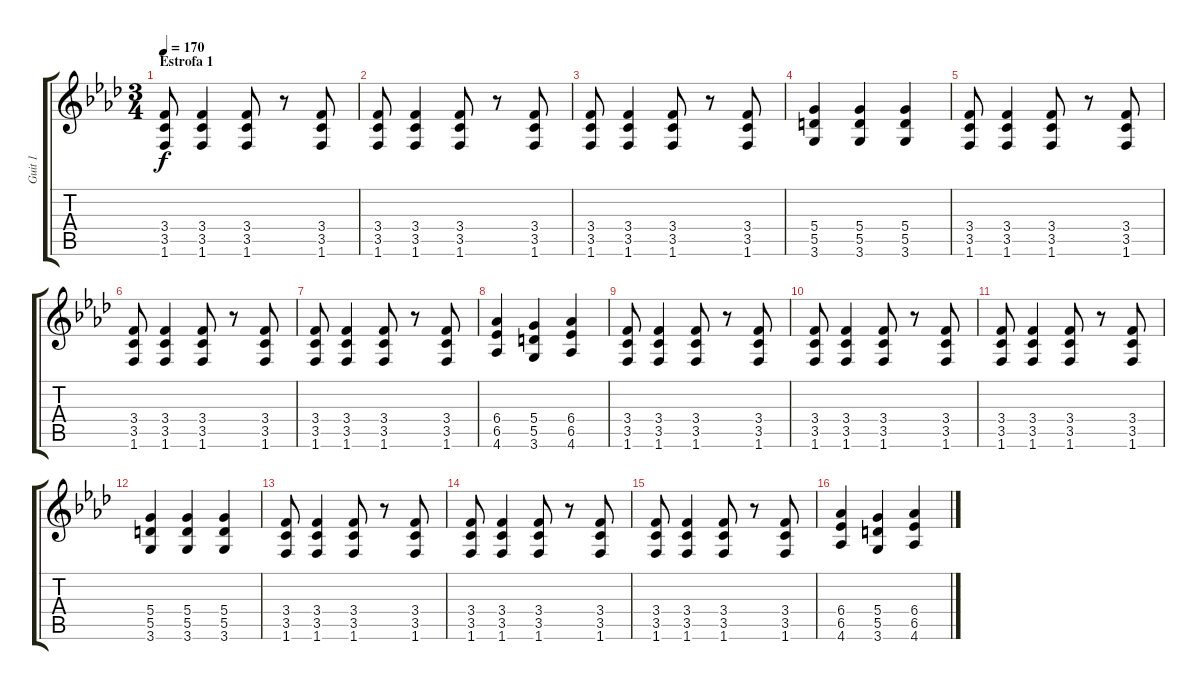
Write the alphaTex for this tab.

\track ("Guit 1" "Guit 1") {instrument overdrivenguitar}
\staff {score tabs}
\tuning (E4 B3 G3 D3 A2 E2) {hide}
\ts (3 4)
\section ("" "Estrofa 1")
\tempo 170
\clef g2
\ks fminor
(3.4 3.5 1.6).8{dy f} (3.4 3.5 1.6).4 (3.4 3.5 1.6).8 r.8 (3.4 3.5 1.6).8 |
(3.4 3.5 1.6).8 (3.4 3.5 1.6).4 (3.4 3.5 1.6).8 r.8 (3.4 3.5 1.6).8 |
(3.4 3.5 1.6).8 (3.4 3.5 1.6).4 (3.4 3.5 1.6).8 r.8 (3.4 3.5 1.6).8 |
(5.4 5.5 3.6).4 (5.4 5.5 3.6).4 (5.4 5.5 3.6).4 |
(3.4 3.5 1.6).8 (3.4 3.5 1.6).4 (3.4 3.5 1.6).8 r.8 (3.4 3.5 1.6).8 |
(3.4 3.5 1.6).8 (3.4 3.5 1.6).4 (3.4 3.5 1.6).8 r.8 (3.4 3.5 1.6).8 |
(3.4 3.5 1.6).8 (3.4 3.5 1.6).4 (3.4 3.5 1.6).8 r.8 (3.4 3.5 1.6).8 |
(6.4 6.5 4.6).4 (5.4 5.5 3.6).4 (6.4 6.5 4.6).4 |
(3.4 3.5 1.6).8 (3.4 3.5 1.6).4 (3.4 3.5 1.6).8 r.8 (3.4 3.5 1.6).8 |
(3.4 3.5 1.6).8 (3.4 3.5 1.6).4 (3.4 3.5 1.6).8 r.8 (3.4 3.5 1.6).8 |
(3.4 3.5 1.6).8 (3.4 3.5 1.6).4 (3.4 3.5 1.6).8 r.8 (3.4 3.5 1.6).8 |
(5.4 5.5 3.6).4 (5.4 5.5 3.6).4 (5.4 5.5 3.6).4 |
(3.4 3.5 1.6).8 (3.4 3.5 1.6).4 (3.4 3.5 1.6).8 r.8 (3.4 3.5 1.6).8 |
(3.4 3.5 1.6).8 (3.4 3.5 1.6).4 (3.4 3.5 1.6).8 r.8 (3.4 3.5 1.6).8 |
(3.4 3.5 1.6).8 (3.4 3.5 1.6).4 (3.4 3.5 1.6).8 r.8 (3.4 3.5 1.6).8 |
(6.4 6.5 4.6).4 (5.4 5.5 3.6).4 (6.4 6.5 4.6).4
